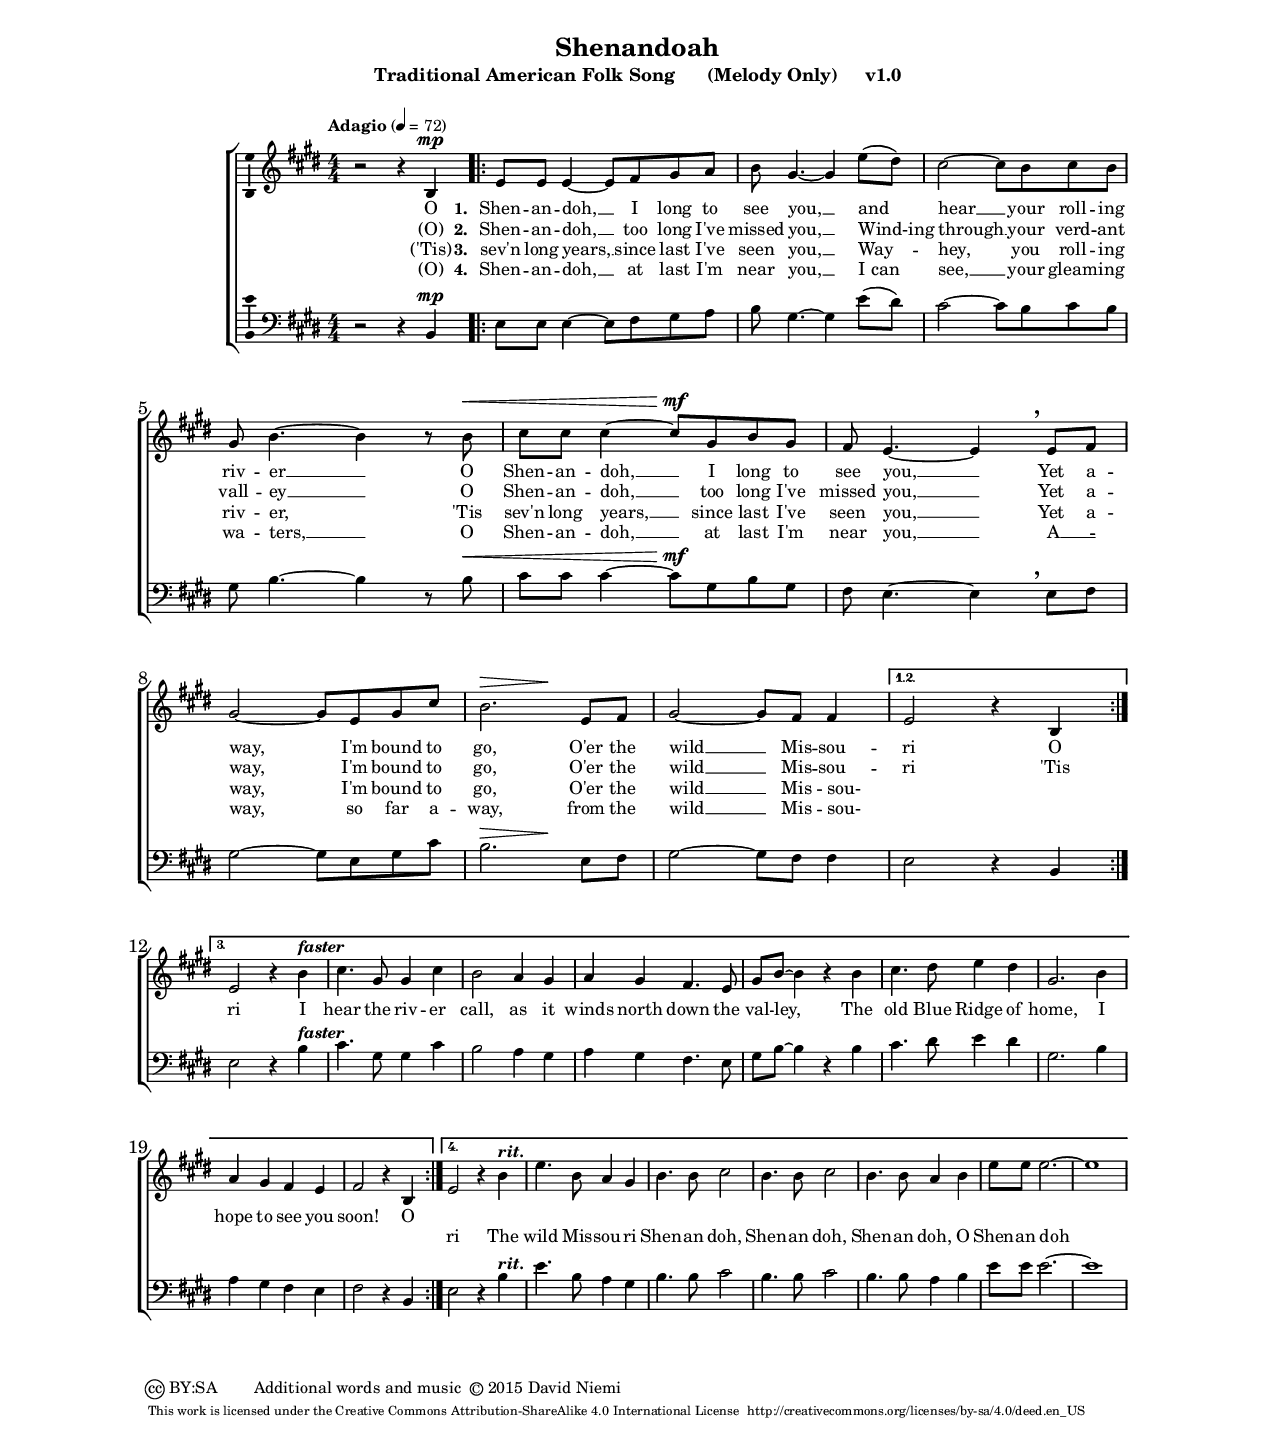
%
\version "2.16.2"

composer = ""
poet = " "

piece = "Shenandoah (Melody)"

translator = " "

musiccopyright = "Additional words and music by David Niemi"
arranger = " "


#(set-global-staff-size 14)

\header {
  title = "Shenandoah"
  subtitle = "Traditional American Folk Song      (Melody Only)     v1.0"
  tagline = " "
}

\paper {
    #(set-paper-size "letter")
    top-margin = 2\cm
    bottom-margin = 2\cm
    left-margin = 2.5\cm
    right-margin = 2.5\cm
    first-page-number = 1
    system-system-spacing #'minimum-distance = #15
    markup-system-spacing #'minimum-distance = #18
}


faster = \markup { \bold \italic { faster } }

rit = \markup { \bold \italic { rit. } }



% TimeLine includes shared dynamics
TimeLine = {
  \tempo "Adagio" 4 = 72
  \numericTimeSignature
  \time 4/4
  \override Score.BarNumber #'font-size = #1
  \dynamicUp

  s2 s4 s4\mp | s1 | s1 | s1 | \break
  s2. s8 s8\< | s2 s8\mf s8 s4 | s4 s2 s4 | \break
  s1 | s4^\> s4 s4\! s4 | s1 | s1 | s1 |
  s1 | s1 | s2. s4 | s1 |
}

MelodyMusic = {
  %p1 m1 5
  r2 r4 b, |
  \repeat volta 4 {
	e8 e e4 ~ e8 fis gis a | b8 gis4. ~ gis4 e'8( dis) |
	cis2 ~ cis8 b cis b |
	gis8 b4. ~ b4 r8 b8 | cis8 cis cis4 ~ cis8 gis b gis |
	fis8 e4. ~ e4 \breathe e8 fis | gis2 ~ gis8 e gis cis |

	b2. e,8 fis | gis2 ~ gis8 fis8 fis4 |
  }
  \alternative  {
    {	e2 r4 b | \break }
    {	e2 r4 b'^\faster | cis4. gis8 gis4 cis4 | b2 a4 gis | a gis fis4. e8 |
	gis8 b8 ~ b4 r4 b4 | cis4. dis8 e4 dis | gis,2. b4 | a4 gis fis e | fis2 r4 b,4 |
    }
    {	e2 r4 b'^\rit | e4. b8 a4 gis | b4. b8 cis2 | b4. b8 cis2 | b4. b8 a4 b4 | e8 e8 e2. ~ | e1 ||
    }
  }
}

TrebleMelodyMusic = \relative c'' {
  \override BreathingSign #'Y-offset = #3
  \MelodyMusic
}

BassMelodyMusic = \relative c' {
  \override BreathingSign #'Y-offset = #3
  \MelodyMusic
}


%%%%%%%%%%%%%%%%
%%%  LYRICS  %%%
%%%%%%%%%%%%%%%%

Refrain = \lyricmode { Yet a -- way, I'm bound to go, O'er the wild __ Mis -- sou -- ri }

verseOne = \lyricmode {
  O
  \set stanza = "1. "
  Shen -- an -- doh, __ I long to see you, __ and hear __ your roll -- ing riv -- er __
  O Shen -- an -- doh, __ I long to see you, __
  \Refrain
  O
}

verseTwo = \lyricmode {
  (O)
  \set stanza = "2. "
  Shen -- an -- doh, __ too long I've missed you, __
  Wind-ing through __ your verd -- ant vall -- ey __
  O Shen -- an -- doh, __ too long I've missed you, __
  \Refrain
  'Tis
}

verseThree = \lyricmode {
  ('Tis)
  \set stanza = "3. "
  sev'n long years, __ since last I've seen you, __ Way -- hey, you roll -- ing riv -- er,
  'Tis sev'n long years, __ since last I've seen you, __
  Yet a -- way,__ I'm bound to go, O'er the wild __ Mis -- sou- _ _ ri

  I hear the riv -- er call, as it winds north down the val -- ley,
  The old Blue Ridge of home, I hope to see you soon!
  O
}

verseFour = \lyricmode {
  (O)
  \set stanza = "4. "
  Shen -- an -- doh, __ at last I'm near you, __
  I_can see, __ your gleam -- ing wa -- ters, __
  O Shen -- an -- doh, __ at last I'm near you, __
  A __ _ -- way,__ so far a -- way,
  from the wild __ Mis -- sou-
  _ _ _
  _ _ _ _ _ _ _ _ _ _ _ _ _
  _ _ _ _ _ _ _ _ _ _ _ _
  _ _
  ri
  The wild Mis -- sou -- ri
  Shen -- an doh, Shen -- an doh, Shen -- an doh, O Shen -- an doh
}

global = {
  \key e \major
  #(set-accidental-style 'modern-voice-cautionary)
}

#(ly:set-option 'midi-extension "mid")
\score {
  <<
    \new ChoirStaff <<
      \new Staff <<
	\global
	\clef treble
	\new Voice = "TrebleMelody" \with {
	  \consists "Ambitus_engraver"
	}
	<<
	  \TimeLine
	  \TrebleMelodyMusic
	>>
      >>
      \context Lyrics = one \lyricsto "TrebleMelody" \verseOne
      \context Lyrics = two \lyricsto "TrebleMelody" \verseTwo
      \context Lyrics = three \lyricsto "TrebleMelody" \verseThree
      \context Lyrics = four \lyricsto "TrebleMelody" \verseFour

      \new Staff <<
	\global
	\clef bass
	\new Voice = "BassMelody" \with {
	  \consists "Ambitus_engraver"
	}
	<<
	  \TimeLine
	  \BassMelodyMusic
	>>
      >>
    >>
  >>
  \layout {}
  \midi {
    \context {
      \Staff
    }
  }
}

\markup {
  \column {
    \line  { " " }
    \line { { \circle cc "BY:SA" }
      "      " { "Additional words and music " \fontsize #-3 { \circle C }
			"2015 David Niemi" }
    }
    \line \fontsize #-2 {
        "This work is licensed under the Creative Commons"
        "Attribution-ShareAlike 4.0 International License"
        " http://creativecommons.org/licenses/by-sa/4.0/deed.en_US"
    }
    \line  { " " }
  }
}

%%%%%%%%%%%
%%  END  %%
%%%%%%%%%%%
